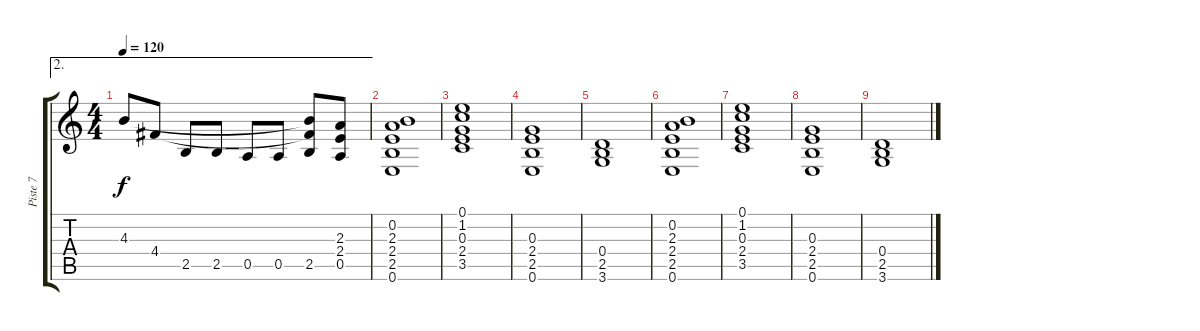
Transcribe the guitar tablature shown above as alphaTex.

\track ("Piste 7" "Piste 7") {instrument acousticguitarsteel}
\staff {score tabs}
\tuning (E4 B3 G3 D3 A2 E2) {hide}
\ae 2
\ts (4 4)
\tempo 120
\clef g2
\ks c
4.3.8{dy f} 4.4.8 2.5.8 2.5.8 0.5.8 0.5.8 (4.3{t} 4.4{t} 2.5).8 (2.3 2.4 0.5).8 |
(0.2 2.3 2.4 2.5 0.6).1 |
(0.1 1.2 0.3 2.4 3.5).1 |
(0.3 2.4 2.5 0.6).1 |
(0.4 2.5 3.6).1 |
(0.2 2.3 2.4 2.5 0.6).1 |
(0.1 1.2 0.3 2.4 3.5).1 |
(0.3 2.4 2.5 0.6).1 |
(0.4 2.5 3.6).1
